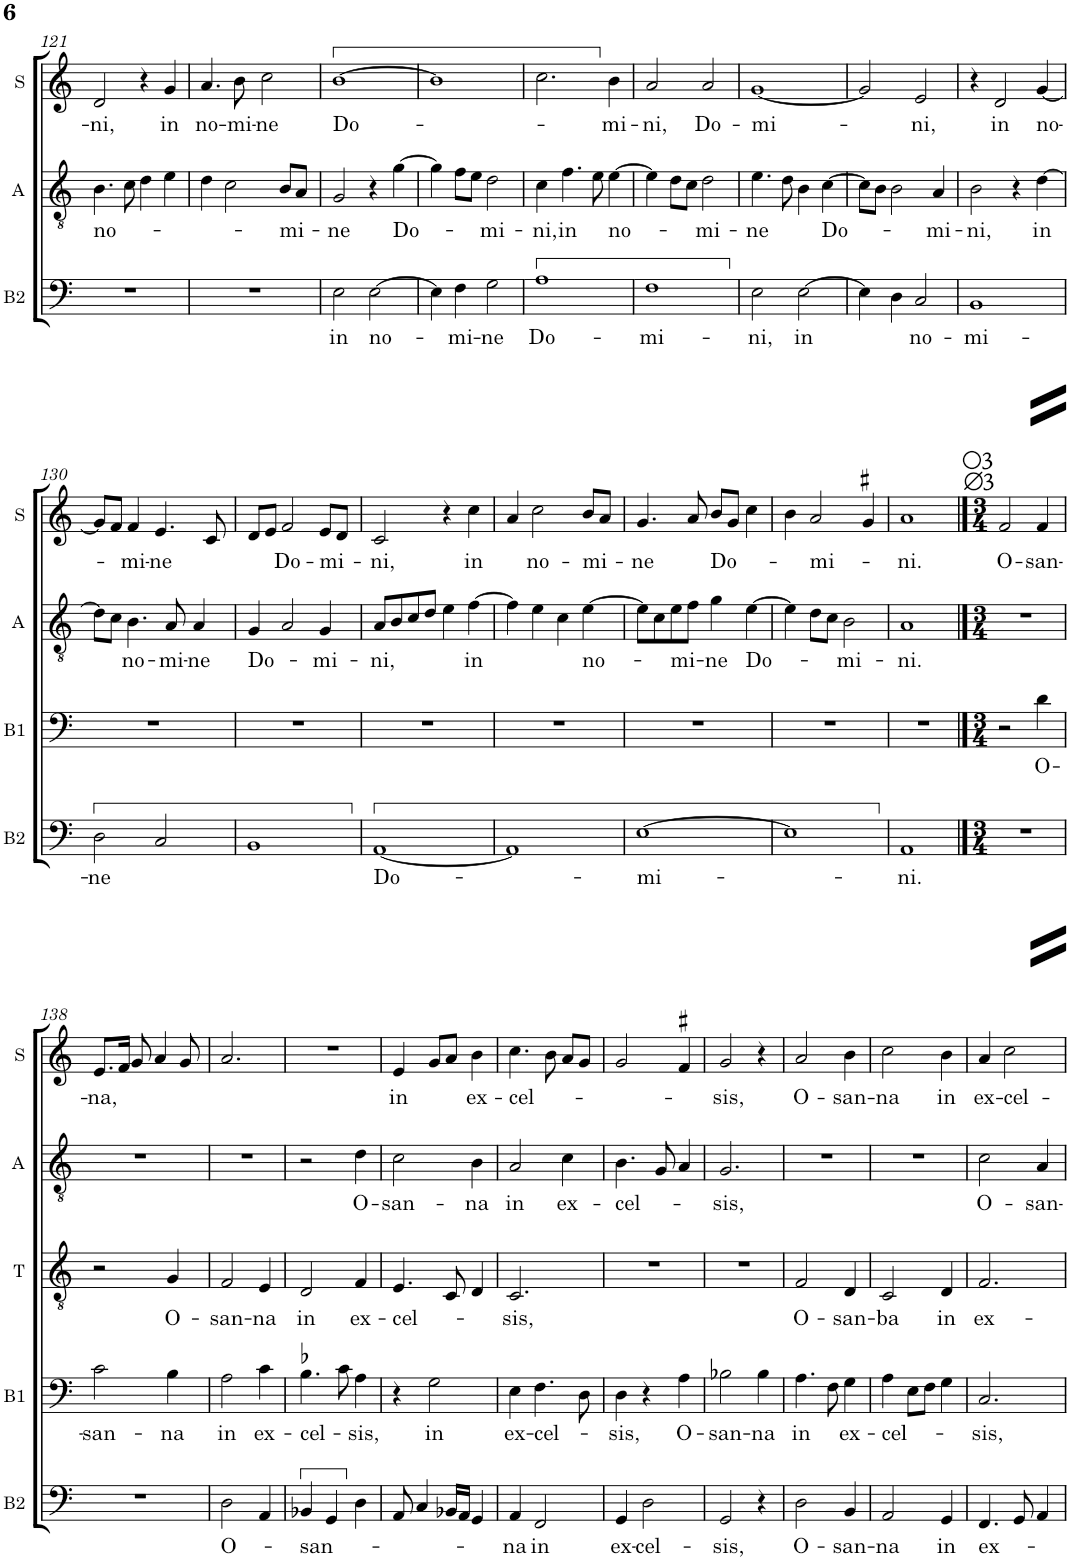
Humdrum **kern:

**kern	**text	**kern	**text	**kern	**text	**kern	**text	**kern	**text
*part5	*part5	*part4	*part4	*part3	*part3	*part2	*part2	*part1	*part1
*staff5	*staff5	*staff4	*staff4	*staff3	*staff3	*staff2	*staff2	*staff1	*staff1
*I"B2	*	*I"B1	*	*I"T	*	*I"A	*	*I"S	*
*I'B2	*	*I'B1	*	*I'T	*	*I'A	*	*I'S	*
!!LO:PB:g=z
*clefF4	*	*clefF4	*	*clefGv2	*	*clefGv2	*	*clefG2	*
*k[]	*	*k[]	*	*k[]	*	*k[]	*	*k[]	*
*M2/2	*	*M2/2	*	*M2/2	*	*M2/2	*	*M2/2	*
*met(c|)	*	*met(c|)	*	*met(c|)	*	*met(c|)	*	*met(c|)	*
=121	=121	=121	=121	=121	=121	=121	=121	=121	=121
!	!	!	!	!	!	!	!LO:LY:b	!	!LO:LY:b
1r	.	1r	.	1r	.	4.B\	no-	2d/	-ni,
.	.	.	.	.	.	8c\	.	.	.
.	.	.	.	.	.	4d\	.	4r	.
!	!	!	!	!	!	!	!	!	!LO:LY:b
.	.	.	.	.	.	4e\	.	4g/	in
=122	=122	=122	=122	=122	=122	=122	=122	=122	=122
!	!	!	!	!	!	!	!	!	!LO:LY:b
1r	.	1r	.	1r	.	4d\	.	4.a/	no-
.	.	.	.	.	.	2c\	.	.	.
!	!	!	!	!	!	!	!	!	!LO:LY:b
.	.	.	.	.	.	.	.	8b\	-mi-
!	!	!	!	!	!	!	!	!	!LO:LY:b
.	.	.	.	.	.	.	.	2cc\	-ne
!	!	!	!	!	!	!	!LO:LY:b	!	!
.	.	.	.	.	.	8B/L	-mi-	.	.
.	.	.	.	.	.	8A/J	.	.	.
=123	=123	=123	=123	=123	=123	=123	=123	=123	=123
!	!LO:LY:b	!	!	!	!	!	!LO:LY:b	!	!LO:LY:b
2E\	in	1r	.	1r	.	2G/	-ne	[1b	Do-
!	!LO:LY:b	!	!	!	!	!	!	!	!
[2E\	no-	.	.	.	.	4r	.	.	.
!	!	!	!	!	!	!	!LO:LY:b	!	!
.	.	.	.	.	.	[4g\	Do-	.	.
=124	=124	=124	=124	=124	=124	=124	=124	=124	=124
4E\]	.	1r	.	1r	.	4g\]	.	1b]	.
!	!LO:LY:b	!	!	!	!	!	!	!	!
4F\	-mi-	.	.	.	.	8f\L	.	.	.
.	.	.	.	.	.	8e\J	.	.	.
!	!LO:LY:b	!	!	!	!	!	!LO:LY:b	!	!
2G\	-ne	.	.	.	.	2d\	-mi-	.	.
=125	=125	=125	=125	=125	=125	=125	=125	=125	=125
!	!LO:LY:b	!	!	!	!	!	!LO:LY:b	!	!
1A	Do-	1r	.	1r	.	4c\	-ni,	2.cc\	.
!	!	!	!	!	!	!	!LO:LY:b	!	!
.	.	.	.	.	.	4.f\	in	.	.
.	.	.	.	.	.	8e\	.	.	.
!	!	!	!	!	!	!	!LO:LY:b	!	!LO:LY:b
.	.	.	.	.	.	[4e\	no-	4b\	mi-
=126	=126	=126	=126	=126	=126	=126	=126	=126	=126
!	!LO:LY:b	!	!	!	!	!	!	!	!LO:LY:b
1F	mi-	1r	.	1r	.	4e\]	.	2a/	-ni,
.	.	.	.	.	.	8d\L	.	.	.
.	.	.	.	.	.	8c\J	.	.	.
!	!	!	!	!	!	!	!LO:LY:b	!	!LO:LY:b
.	.	.	.	.	.	2d\	-mi-	2a/	Do-
=127	=127	=127	=127	=127	=127	=127	=127	=127	=127
!	!LO:LY:b	!	!	!	!	!	!LO:LY:b	!	!LO:LY:b
2E\	-ni,	1r	.	1r	.	4.e\	-ne	[1g	-mi-
.	.	.	.	.	.	8d\	.	.	.
!	!LO:LY:b	!	!	!	!	!	!	!	!
[2E\	in	.	.	.	.	4B\	.	.	.
!	!	!	!	!	!	!	!LO:LY:b	!	!
.	.	.	.	.	.	[4c\	Do-	.	.
=128	=128	=128	=128	=128	=128	=128	=128	=128	=128
4E\]	.	1r	.	1r	.	8c\L]	.	2g/]	.
.	.	.	.	.	.	8B\J	.	.	.
4D\	.	.	.	.	.	2B\	.	.	.
!	!LO:LY:b	!	!	!	!	!	!	!	!LO:LY:b
2C/	no-	.	.	.	.	.	.	2e/	-ni,
!	!	!	!	!	!	!	!LO:LY:b	!	!
.	.	.	.	.	.	4A/	-mi-	.	.
=129	=129	=129	=129	=129	=129	=129	=129	=129	=129
!	!LO:LY:b	!	!	!	!	!	!LO:LY:b	!	!
1BB	-mi-	1r	.	1r	.	2B\	-ni,	4r	.
!	!	!	!	!	!	!	!	!	!LO:LY:b
.	.	.	.	.	.	.	.	2d/	in
.	.	.	.	.	.	4r	.	.	.
!	!	!	!	!	!	!	!LO:LY:b	!	!LO:LY:b
.	.	.	.	.	.	[4d\	in	[4g/	no-
!!LO:LB:g=z
=130	=130	=130	=130	=130	=130	=130	=130	=130	=130
!	!LO:LY:b	!	!	!	!	!	!	!	!
2D\	-ne	1r	.	1r	.	8d\L]	.	8g/L]	.
.	.	.	.	.	.	8c\J	.	8f/J	.
!	!	!	!	!	!	!	!LO:LY:b	!	!LO:LY:b
.	.	.	.	.	.	4.B\	no-	4f/	-mi-
!	!	!	!	!	!	!	!	!	!LO:LY:b
2C/	.	.	.	.	.	.	.	4.e/	-ne
!	!	!	!	!	!	!	!LO:LY:b	!	!
.	.	.	.	.	.	8A/	-mi-	.	.
!	!	!	!	!	!	!	!LO:LY:b	!	!
.	.	.	.	.	.	4A/	-ne	.	.
.	.	.	.	.	.	.	.	8c/	.
=131	=131	=131	=131	=131	=131	=131	=131	=131	=131
!	!	!	!	!	!	!	!LO:LY:b	!	!
1BB	.	1r	.	1r	.	4G/	Do-	8d/L	.
.	.	.	.	.	.	.	.	8e/J	.
!	!	!	!	!	!	!	!	!	!LO:LY:b
.	.	.	.	.	.	2A/	.	2f/	Do-
!	!	!	!	!	!	!	!LO:LY:b	!	!LO:LY:b
.	.	.	.	.	.	4G/	-mi-	8e/L	-mi-
.	.	.	.	.	.	.	.	8d/J	.
=132	=132	=132	=132	=132	=132	=132	=132	=132	=132
!	!LO:LY:b	!	!	!	!	!	!LO:LY:b	!	!LO:LY:b
[1AA	Do-	1r	.	1r	.	8A/L	-ni,	2c/	-ni,
.	.	.	.	.	.	8B/	.	.	.
.	.	.	.	.	.	8c/	.	.	.
.	.	.	.	.	.	8d/J	.	.	.
.	.	.	.	.	.	4e\	.	4r	.
!	!	!	!	!	!	!	!LO:LY:b	!	!LO:LY:b
.	.	.	.	.	.	[4f\	in	4cc\	in
=133	=133	=133	=133	=133	=133	=133	=133	=133	=133
1AA]	.	1r	.	1r	.	4f\]	.	4a/	.
!	!	!	!	!	!	!	!	!	!LO:LY:b
.	.	.	.	.	.	4e\	.	2cc\	no-
.	.	.	.	.	.	4c\	.	.	.
!	!	!	!	!	!	!	!LO:LY:b	!	!LO:LY:b
.	.	.	.	.	.	[4e\	no-	8b/L	-mi-
.	.	.	.	.	.	.	.	8a/J	.
=134	=134	=134	=134	=134	=134	=134	=134	=134	=134
!	!LO:LY:b	!	!	!	!	!	!	!	!LO:LY:b
[1E	-mi-	1r	.	1r	.	8e\L]	.	4.g/	-ne
.	.	.	.	.	.	8c\	.	.	.
!	!	!	!	!	!	!	!LO:LY:b	!	!
.	.	.	.	.	.	8e\	-mi-	.	.
.	.	.	.	.	.	8f\J	.	8a/	.
!	!	!	!	!	!	!	!LO:LY:b	!	!LO:LY:b
.	.	.	.	.	.	4g\	-ne	8b/L	Do-
.	.	.	.	.	.	.	.	8g/J	.
!	!	!	!	!	!	!	!LO:LY:b	!	!
.	.	.	.	.	.	[4e\	Do-	4cc\	.
=135	=135	=135	=135	=135	=135	=135	=135	=135	=135
1E]	.	1r	.	1r	.	4e\]	.	4b\	.
!	!	!	!	!	!	!	!	!	!LO:LY:b
.	.	.	.	.	.	8d\L	.	2a/	-mi-
.	.	.	.	.	.	8c\J	.	.	.
!	!	!	!	!	!	!	!LO:LY:b	!	!
.	.	.	.	.	.	2B\	-mi-	.	.
.	.	.	.	.	.	.	.	4g#X/	.
=136	=136	=136	=136	=136	=136	=136	=136	=136	=136
!	!LO:LY:b	!	!	!	!	!	!LO:LY:b	!	!LO:LY:b
1AA	-ni.	1r	.	1r	.	1A	-ni.	1a	-ni.
==137	==137	==137	==137	==137	==137	==137	==137	==137	==137
*M3/4	*	*M3/4	*	*M3/4	*	*M3/4	*	*M3/4	*
!	!	!	!	!	!	!	!	!	!LO:LY:b
2.r	.	2r	.	2.r	.	2.r	.	2f/	O-
!	!	!	!LO:LY:b	!	!	!	!	!	!LO:LY:b
.	.	4d\	O-	.	.	.	.	4f/	-san-
!!LO:LB:g=z
=138	=138	=138	=138	=138	=138	=138	=138	=138	=138
!	!	!	!LO:LY:b	!	!	!	!	!	!LO:LY:b
2.r	.	2c\	-san-	2r	.	2.r	.	8.e/L	-na,
.	.	.	.	.	.	.	.	16f/Jk	.
.	.	.	.	.	.	.	.	8g/	.
.	.	.	.	.	.	.	.	4a/	.
!	!	!	!LO:LY:b	!	!LO:LY:b	!	!	!	!
.	.	4B\	-na	4G/	O-	.	.	.	.
.	.	.	.	.	.	.	.	8g/	.
=139	=139	=139	=139	=139	=139	=139	=139	=139	=139
!	!LO:LY:b	!	!LO:LY:b	!	!LO:LY:b	!	!	!	!
2D\	O-	2A\	in	2F/	-san-	2.r	.	2.a/	.
!	!	!	!LO:LY:b	!	!LO:LY:b	!	!	!	!
4AA/	.	4c\	ex-	4E/	-na	.	.	.	.
=140	=140	=140	=140	=140	=140	=140	=140	=140	=140
!	!LO:LY:b	!	!LO:LY:b	!	!LO:LY:b	!	!	!	!
4BB-X/	-san-	4.B-X\	-cel-	2D/	in	2r	.	2.r	.
4GG/	.	.	.	.	.	.	.	.	.
.	.	8c\	.	.	.	.	.	.	.
!	!	!	!LO:LY:b	!	!LO:LY:b	!	!LO:LY:b	!	!
4D\	.	4A\	-sis,	4F/	ex-	4d\	O-	.	.
=141	=141	=141	=141	=141	=141	=141	=141	=141	=141
!	!	!	!	!	!LO:LY:b	!	!LO:LY:b	!	!LO:LY:b
8AA/	.	4r	.	4.E/	-cel-	2c\	-san-	4e/	in
4C/	.	.	.	.	.	.	.	.	.
!	!	!	!LO:LY:b	!	!	!	!	!	!
.	.	2G\	in	.	.	.	.	8g/L	.
16BB-X/LL	.	.	.	8C/	.	.	.	8a/J	.
16AA/JJ	.	.	.	.	.	.	.	.	.
!	!	!	!	!	!	!	!LO:LY:b	!	!LO:LY:b
4GG/	.	.	.	4D/	.	4B\	-na	4b\	ex-
=142	=142	=142	=142	=142	=142	=142	=142	=142	=142
!	!LO:LY:b	!	!LO:LY:b	!	!LO:LY:b	!	!LO:LY:b	!	!LO:LY:b
4AA/	-na	4E\	ex-	2.C/	-sis,	2A/	in	4.cc\	-cel-
!	!LO:LY:b	!	!LO:LY:b	!	!	!	!	!	!
2FF/	in	4.F\	-cel-	.	.	.	.	.	.
.	.	.	.	.	.	.	.	8b\	.
!	!	!	!	!	!	!	!LO:LY:b	!	!
.	.	.	.	.	.	4c\	ex-	8a/L	.
.	.	8D\	.	.	.	.	.	8g/J	.
=143	=143	=143	=143	=143	=143	=143	=143	=143	=143
!	!LO:LY:b	!	!LO:LY:b	!	!	!	!LO:LY:b	!	!
4GG/	ex-	4D\	-sis,	2.r	.	4.B\	-cel-	2g/	.
!	!LO:LY:b	!	!	!	!	!	!	!	!
2D\	-cel-	4r	.	.	.	.	.	.	.
.	.	.	.	.	.	8G/	.	.	.
!	!	!	!LO:LY:b	!	!	!	!	!	!
.	.	4A\	O-	.	.	4A/	.	4f#X/	.
=144	=144	=144	=144	=144	=144	=144	=144	=144	=144
!	!LO:LY:b	!	!LO:LY:b	!	!	!	!LO:LY:b	!	!LO:LY:b
2GG/	-sis,	2B-X\	-san-	2.r	.	2.G/	-sis,	2g/	-sis,
!	!	!	!LO:LY:b	!	!	!	!	!	!
4r	.	4B-\	-na	.	.	.	.	4r	.
=145	=145	=145	=145	=145	=145	=145	=145	=145	=145
!	!LO:LY:b	!	!LO:LY:b	!	!LO:LY:b	!	!	!	!LO:LY:b
2D\	O-	4.A\	in	2F/	O-	2.r	.	2a/	O-
.	.	8F\	.	.	.	.	.	.	.
!	!LO:LY:b	!	!LO:LY:b	!	!LO:LY:b	!	!	!	!LO:LY:b
4BB/	san-	4G\	ex-	4D/	san-	.	.	4b\	san-
=146	=146	=146	=146	=146	=146	=146	=146	=146	=146
!	!LO:LY:b	!	!LO:LY:b	!	!LO:LY:b	!	!	!	!LO:LY:b
2AA/	-na	4A\	-cel-	2C/	-ba	2.r	.	2cc\	-na
.	.	8E\L	.	.	.	.	.	.	.
.	.	8F\J	.	.	.	.	.	.	.
!	!LO:LY:b	!	!	!	!LO:LY:b	!	!	!	!LO:LY:b
4GG/	in	4G\	.	4D/	in	.	.	4b\	in
=147	=147	=147	=147	=147	=147	=147	=147	=147	=147
!	!LO:LY:b	!	!LO:LY:b	!	!LO:LY:b	!	!LO:LY:b	!	!LO:LY:b
4.FF/	ex-	2.C/	-sis,	2.F/	ex-	2c\	O-	4a/	ex-
!	!	!	!	!	!	!	!	!	!LO:LY:b
.	.	.	.	.	.	.	.	2cc\	-cel-
8GG/	.	.	.	.	.	.	.	.	.
!	!	!	!	!	!	!	!LO:LY:b	!	!
4AA/	.	.	.	.	.	4A/	san-	.	.
=	=	=	=	=	=	=	=	=	=
*-	*-	*-	*-	*-	*-	*-	*-	*-	*-
